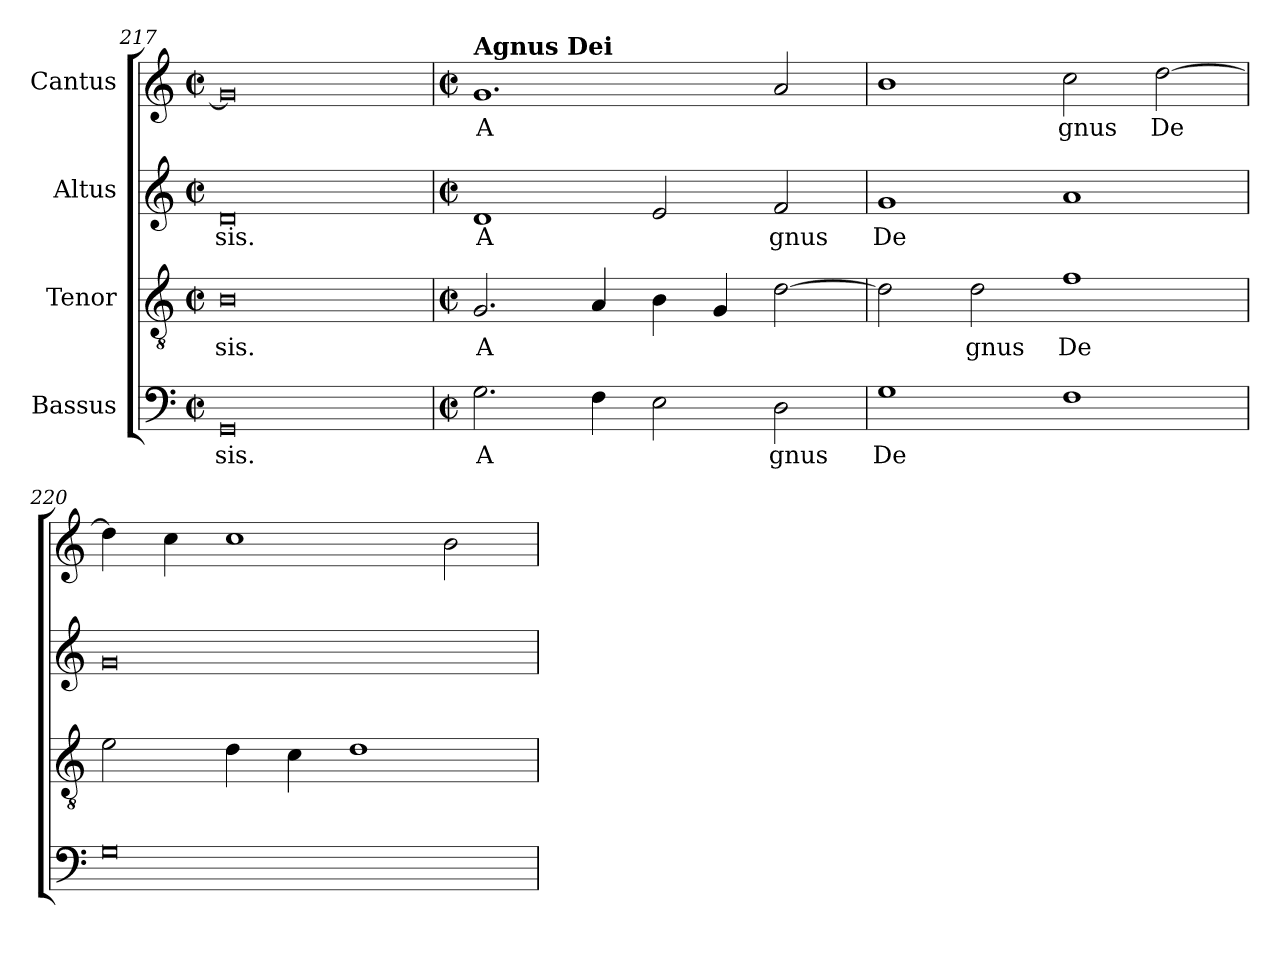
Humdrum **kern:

**kern	**text	**kern	**text	**kern	**text	**kern	**text
*part4	*part4	*part3	*part3	*part2	*part2	*part1	*part1
*staff4	*staff4	*staff3	*staff3	*staff2	*staff2	*staff1	*staff1
*I"Bassus	*	*I"Tenor	*	*I"Altus	*	*I"Cantus	*
*clefF4	*	*clefGv2	*	*clefG2	*	*clefG2	*
*k[]	*	*k[]	*	*k[]	*	*k[]	*
*C:	*	*C:	*	*C:	*	*C:	*
*M2/2	*	*M2/2	*	*M2/2	*	*M2/2	*
*met(c|)	*	*met(c|)	*	*met(c|)	*	*met(c|)	*
=217	=217	=217	=217	=217	=217	=217	=217
!	!LO:LY:b:cj	!	!LO:LY:b	!	!LO:LY:b:cj	!	!LO:LY:b:cj
0GG	-sis.	0B	-sis.	0d	-sis.	0g]	.
!!LO:LB:g=z
=218!	=218!	=218!	=218!	=218!	=218!	=218!	=218!
*M2/2	*	*M2/2	*	*M2/2	*	*M2/2	*
*met(c|)	*	*met(c|)	*	*met(c|)	*	*met(c|)	*
!	!	!	!	!	!	!LO:TX:a:B:t=Agnus Dei	!
!	!LO:LY:b:cj	!	!LO:LY:b	!	!LO:LY:b:cj	!	!LO:LY:b:cj
2.G\	A-	2.G/	A-	1d	A-	1.g	A-
!	!LO:LY:b:cj	!	!LO:LY:b	!	!	!	!
4F\	--	4A/	--	.	.	.	.
!	!LO:LY:b:cj	!	!LO:LY:b	!	!LO:LY:b:cj	!	!
2E\	--	4B\	--	2e/	--	.	.
!	!	!	!LO:LY:b	!	!	!	!
.	.	4G/	--	.	.	.	.
!	!LO:LY:b:cj	!	!LO:LY:b	!	!LO:LY:b:cj	!	!LO:LY:b:cj
2D\	-gnus	[>2d\	--	2f/	-gnus	2a/	--
=219	=219	=219	=219	=219	=219	=219	=219
!	!LO:LY:b:cj	!	!LO:LY:b	!	!LO:LY:b:cj	!	!LO:LY:b:cj
1G	De-	2d\]	--	1g	De-	1b	--
!	!	!	!LO:LY:b	!	!	!	!
.	.	2d\	-gnus	.	.	.	.
!	!LO:LY:b:cj	!	!LO:LY:b	!	!LO:LY:b:cj	!	!LO:LY:b:cj
1F	--	1f	De-	1a	--	2cc\	-gnus
!	!	!	!	!	!	!	!LO:LY:b:cj
.	.	.	.	.	.	[>2dd\	De-
=220	=220	=220	=220	=220	=220	=220	=220
!	!LO:LY:b:cj	!	!LO:LY:b	!	!LO:LY:b:cj	!	!LO:LY:b:cj
0G	--	2e\	--	0g	--	4dd\]	--
!	!	!	!	!	!	!	!LO:LY:b:cj
.	.	.	.	.	.	4cc\	--
!	!	!	!LO:LY:b	!	!	!	!LO:LY:b:cj
.	.	4d\	--	.	.	1cc	--
!	!	!	!LO:LY:b	!	!	!	!
.	.	4c\	--	.	.	.	.
!	!	!	!LO:LY:b	!	!	!	!
.	.	1d	--	.	.	.	.
!	!	!	!	!	!	!	!LO:LY:b:cj
.	.	.	.	.	.	2b\	--
=	=	=	=	=	=	=	=
*-	*-	*-	*-	*-	*-	*-	*-
